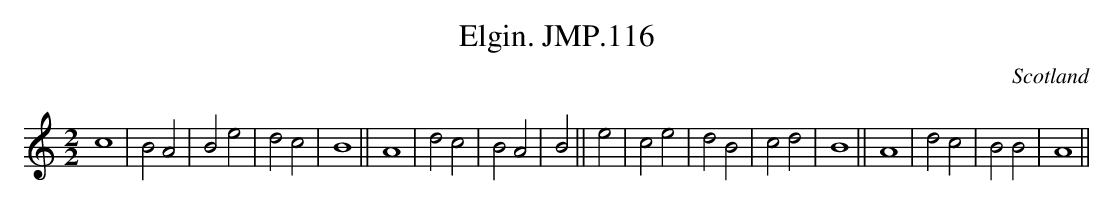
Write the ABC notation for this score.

X:1
T:Elgin. JMP.116
L:1/2
M:2/2
O:Scotland
K:A minor
c2 | BA | Be | dc | B2 ||\
A2 | dc | BA | B ||\
e | ce | dB | cd | B2 ||\
A2 | dc | BB | A2 ||
